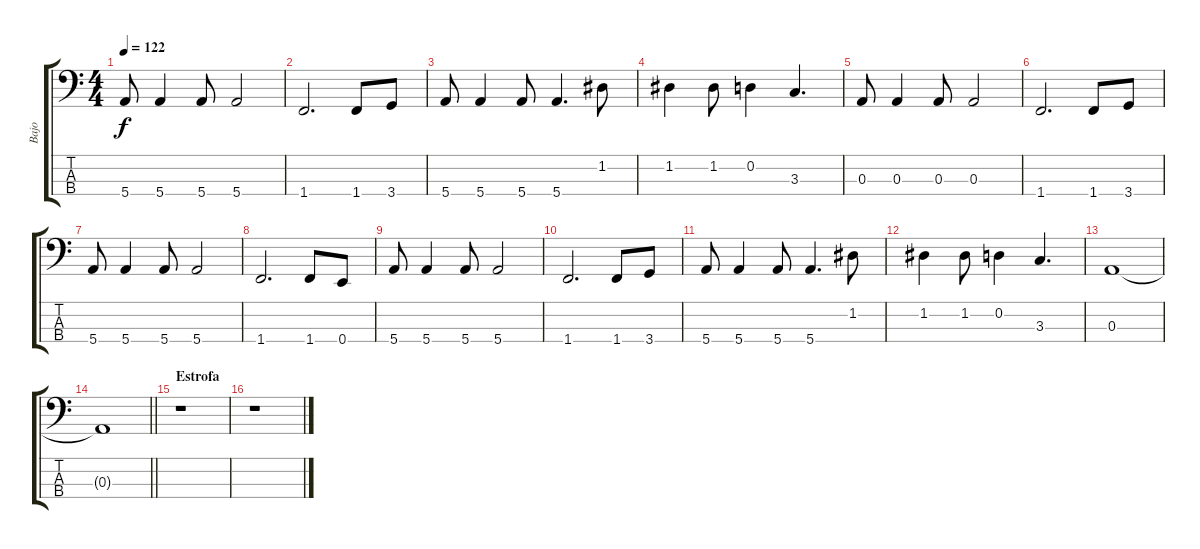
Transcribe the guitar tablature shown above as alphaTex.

\track ("Bajo" "Bajo") {instrument electricbasspick}
\staff {score tabs}
\tuning (G2 D2 A1 E1) {hide}
\ts (4 4)
\tempo 122
\clef f4
\ks c
5.4.8{dy f} 5.4.4 5.4.8 5.4.2 |
1.4.2{d} 1.4.8 3.4.8 |
5.4.8 5.4.4 5.4.8 5.4.4{d} 1.2.8 |
1.2.4 1.2.8 0.2.4 3.3.4{d} |
0.3.8 0.3.4 0.3.8 0.3.2 |
1.4.2{d} 1.4.8 3.4.8 |
5.4.8 5.4.4 5.4.8 5.4.2 |
1.4.2{d} 1.4.8 0.4.8 |
5.4.8 5.4.4 5.4.8 5.4.2 |
1.4.2{d} 1.4.8 3.4.8 |
5.4.8 5.4.4 5.4.8 5.4.4{d} 1.2.8 |
1.2.4 1.2.8 0.2.4 3.3.4{d} |
0.3.1 |
\barLineRight lightlight
0.3{t}.1 |
\section ("" "Estrofa")
r.1 |
r.1
